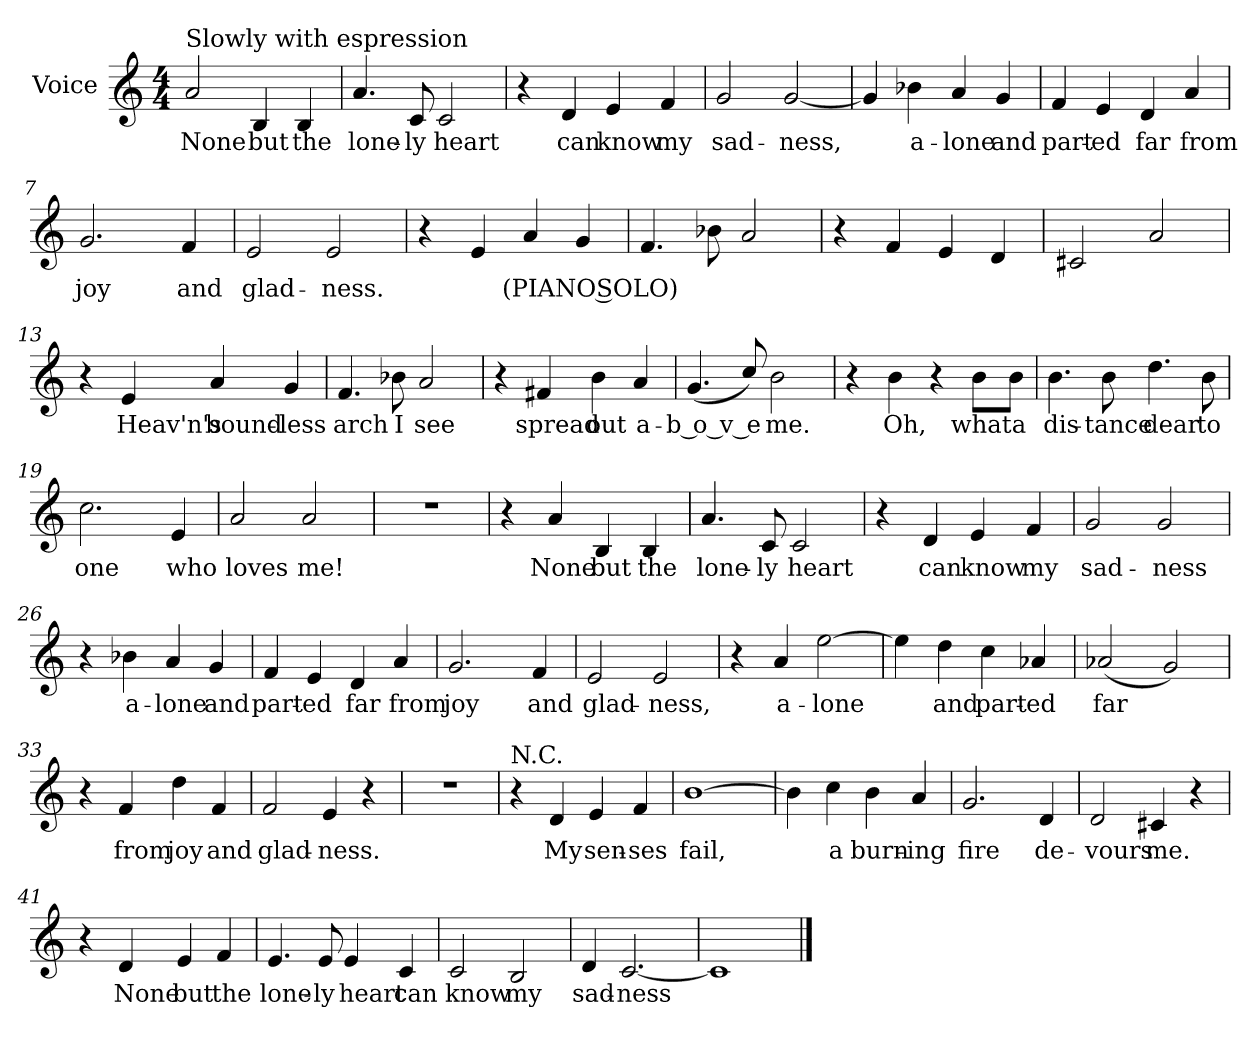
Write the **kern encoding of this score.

**kern	**text
*part1	*part1
*staff1	*staff1
*I"Voice	*
*clefG2	*
*k[]	*
*C:	*
*M4/4	*
=1	=1
!LO:TX:a:t=Slowly with espression	!
2a/	None
4B/	but
4B/	the
=2	=2
4.a/	lone-
8c/	-ly
2c/	heart
=3	=3
4r	.
4d/	can
4e/	know
4f/	my
=4	=4
2g/	sad-
[2g/	-ness,
=5	=5
4g/]	.
4b-X\	a-
4a/	-lone
4g/	and
!!LO:LB:g=z
=6	=6
4f/	part-
4e/	-ed
4d/	far
4a/	from
=7	=7
2.g/	joy
4f/	and
=8	=8
2e/	glad-
2e/	-ness.
=9	=9
4r	.
4e/	.
4a/	(PIANO SOLO)
4g/	.
=10	=10
4.f/	.
8b-X\	.
2a/	.
=11	=11
4r	.
4f/	.
4e/	.
4d/	.
=12	=12
2c#X/	.
2a/	.
!!LO:LB:g=z
=13	=13
4r	.
4e/	Heav'n's
4a/	bound-
4g/	-less
=14	=14
4.f/	arch
8b-X\	I
2a/	see
=15	=15
4r	.
4f#X/	spread
4b\	out
4a/	a-
=16	=16
(4.g/	-b o v e
8cc/)	.
2b\	me.
=17	=17
4r	.
4b\	Oh,
4r	.
8b\L	what
8b\J	a
!!LO:LB:g=z
=18	=18
4.b\	dis-
8b\	-tance
4.dd\	dear
8b\	to
=19	=19
2.cc\	one
4e/	who
=20	=20
2a/	loves
2a/	me!
=21	=21
1r	.
=22	=22
4r	.
4a/	None
4B/	but
4B/	the
=23	=23
4.a/	lone-
8c/	-ly
2c/	heart
!!LO:LB:g=z
=24	=24
4r	.
4d/	can
4e/	know
4f/	my
=25	=25
2g/	sad-
2g/	-ness
=26	=26
4r	.
4b-X\	a-
4a/	-lone
4g/	and
=27	=27
4f/	part-
4e/	-ed
4d/	far
4a/	from
=28	=28
2.g/	joy
4f/	and
=29	=29
2e/	glad-
2e/	ness,
!!LO:LB:g=z
=30	=30
4r	.
4a/	a-
[2ee\	-lone
=31	=31
4ee\]	.
4dd\	and
4cc\	part-
4a-X/	-ed
=32	=32
(2a-X/	far
2g/)	.
=33	=33
4r	.
4f/	from
4dd\	joy
4f/	and
=34	=34
2f/	glad-
4e/	ness.
4r	.
=35	=35
1r	.
!!LO:LB:g=z
=36	=36
!LO:TX:a:t=N.C.	!
4r	.
4d/	My
4e/	sen-
4f/	-ses
=37	=37
[1b	fail,
=38	=38
4b\]	.
4cc\	a
4b\	burn-
4a/	-ing
=39	=39
2.g/	fire
4d/	de-
=40	=40
2d/	-vours
4c#X/	me.
4r	.
!!LO:LB:g=z
=41	=41
4r	.
4d/	None
4e/	but
4f/	the
=42	=42
4.e/	lone-
8e/	-ly
4e/	heart
4c/	can
=43	=43
2c/	know
2B/	my
=44	=44
4d/	sad-
[2.c/	-ness
=45	=45
1c]	.
==	==
*-	*-
